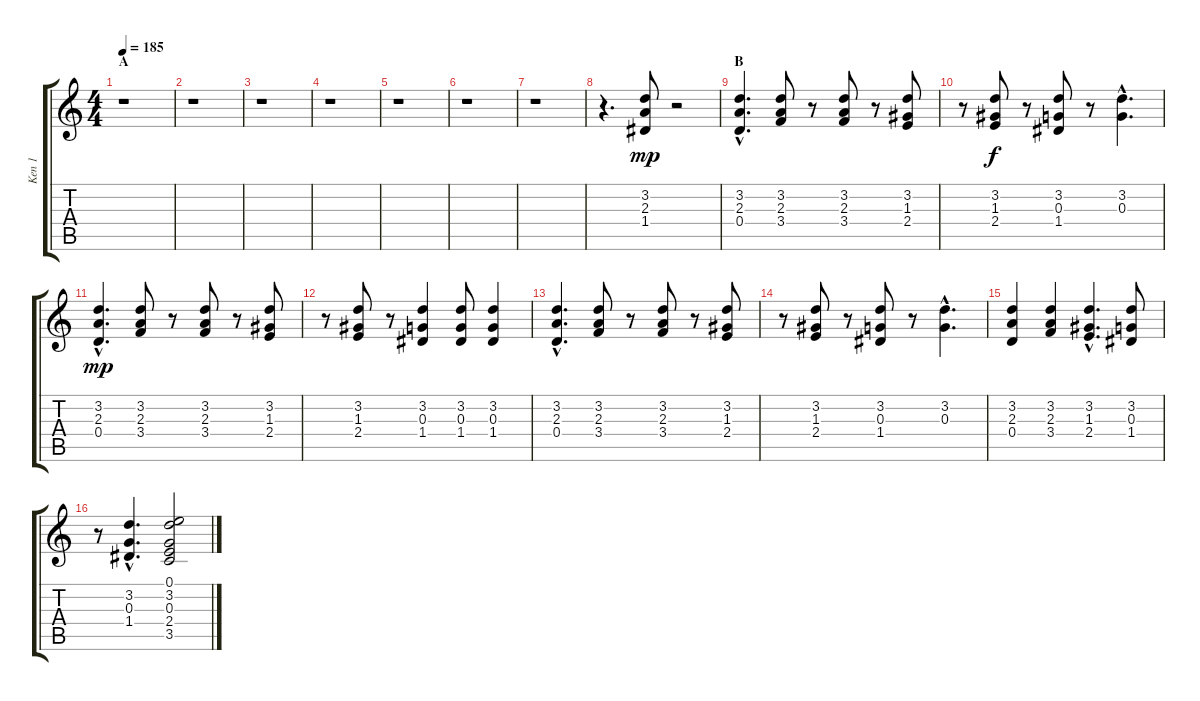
\track ("Ken 1" "Ken 1") {instrument overdrivenguitar}
\staff {score tabs}
\tuning (E4 B3 G3 D3 A2 E2) {hide}
\ts (4 4)
\section ("" "A")
\tempo 185
\clef g2
\ks c
r.1{dy mp instrument overdrivenguitar} |
r.1 |
r.1 |
r.1 |
r.1 |
r.1 |
r.1 |
r.4{d} (3.2 2.3 1.4).8 r.2 |
\section ("" "B")
(3.2{hac} 2.3{hac} 0.4{hac}).4{d} (3.2 2.3 3.4).8 r.8 (3.2 2.3 3.4).8 r.8 (3.2 1.3 2.4).8 |
r.8 (3.2 1.3 2.4).8{dy f} r.8 (3.2 0.3 1.4).8 r.8 (3.2{hac} 0.3{hac}).4{d} |
(3.2{hac} 2.3{hac} 0.4{hac}).4{d dy mp} (3.2 2.3 3.4).8 r.8 (3.2 2.3 3.4).8 r.8 (3.2 1.3 2.4).8 |
r.8 (3.2 1.3 2.4).8 r.8 (3.2 0.3 1.4).4 (3.2 0.3 1.4).8 (3.2 0.3 1.4).4 |
(3.2{hac} 2.3{hac} 0.4{hac}).4{d} (3.2 2.3 3.4).8 r.8 (3.2 2.3 3.4).8 r.8 (3.2 1.3 2.4).8 |
r.8 (3.2 1.3 2.4).8 r.8 (3.2 0.3 1.4).8 r.8 (3.2{hac} 0.3{hac}).4{d} |
(3.2 2.3 0.4).4 (3.2 2.3 3.4).4 (3.2{hac} 1.3{hac} 2.4{hac}).4{d} (3.2 0.3 1.4).8 |
r.8 (3.2{hac} 0.3{hac} 1.4{hac}).4{d} (0.1 3.2 0.3 2.4 3.5).2
